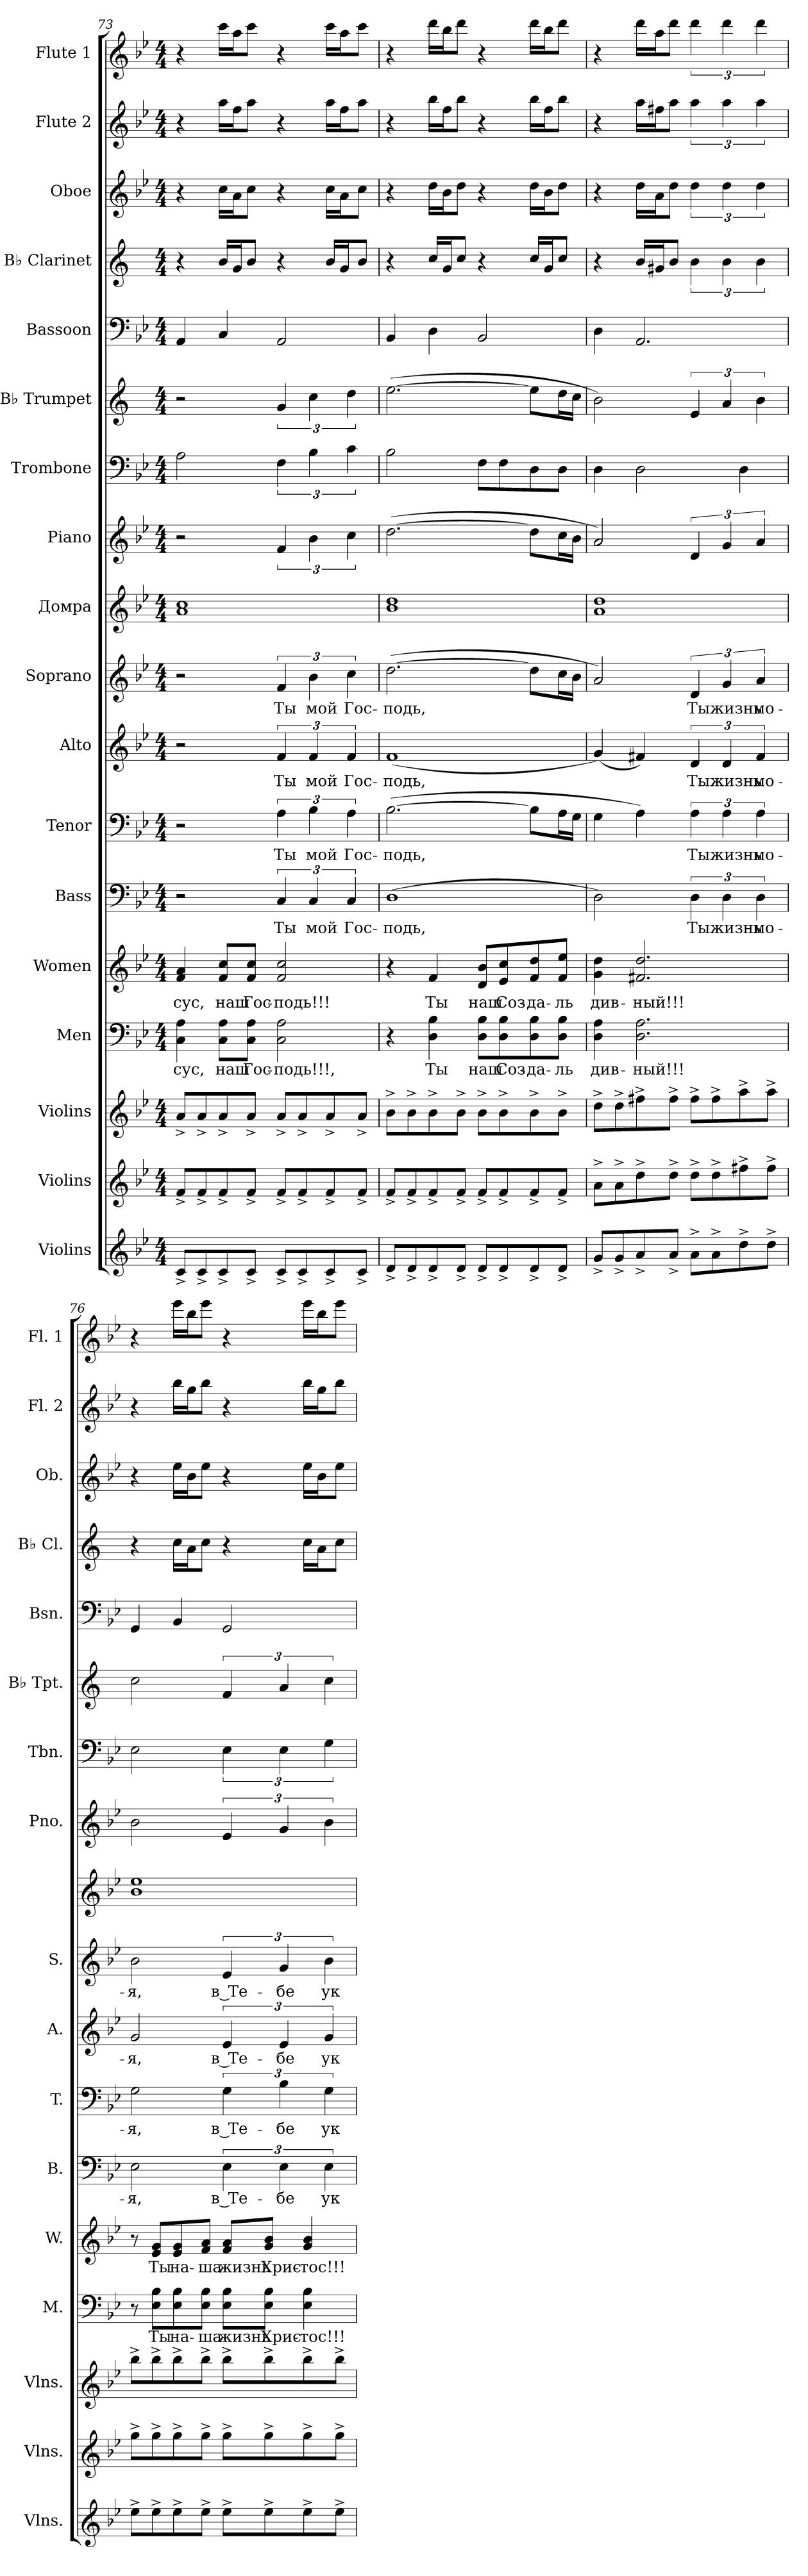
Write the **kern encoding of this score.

**kern	**kern	**kern	**kern	**text	**kern	**text	**kern	**text	**kern	**text	**kern	**text	**kern	**text	**kern	**kern	**kern	**kern	**kern	**kern	**kern	**kern	**kern
*part18	*part17	*part16	*part15	*part15	*part14	*part14	*part13	*part13	*part12	*part12	*part11	*part11	*part10	*part10	*part9	*part8	*part7	*part6	*part5	*part4	*part3	*part2	*part1
*staff18	*staff17	*staff16	*staff15	*staff15	*staff14	*staff14	*staff13	*staff13	*staff12	*staff12	*staff11	*staff11	*staff10	*staff10	*staff9	*staff8	*staff7	*staff6	*staff5	*staff4	*staff3	*staff2	*staff1
*I"Violins	*I"Violins	*I"Violins	*I"Men	*	*I"Women	*	*I"Bass	*	*I"Tenor	*	*I"Alto	*	*I"Soprano	*	*I"Домра	*I"Piano	*I"Trombone	*I"B♭ Trumpet	*I"Bassoon	*I"B♭ Clarinet	*I"Oboe	*I"Flute 2	*I"Flute 1
*I'Vlns.	*I'Vlns.	*I'Vlns.	*I'M.	*	*I'W.	*	*I'B.	*	*I'T.	*	*I'A.	*	*I'S.	*	*	*I'Pno.	*I'Tbn.	*I'B♭ Tpt.	*I'Bsn.	*I'B♭ Cl.	*I'Ob.	*I'Fl. 2	*I'Fl. 1
*clefG2	*clefG2	*clefG2	*clefF4	*	*clefG2	*	*clefF4	*	*clefF4	*	*clefG2	*	*clefG2	*	*clefG2	*clefG2	*clefF4	*clefG2	*clefF4	*clefG2	*clefG2	*clefG2	*clefG2
*	*	*	*	*	*	*	*	*	*	*	*	*	*	*	*	*	*	*ITrd1c2	*	*ITrd1c2	*	*	*
*k[b-e-]	*k[b-e-]	*k[b-e-]	*k[b-e-]	*	*k[b-e-]	*	*k[b-e-]	*	*k[b-e-]	*	*k[b-e-]	*	*k[b-e-]	*	*k[b-e-]	*k[b-e-]	*k[b-e-]	*k[b-e-]	*k[b-e-]	*k[b-e-]	*k[b-e-]	*k[b-e-]	*k[b-e-]
*M4/4	*M4/4	*M4/4	*M4/4	*	*M4/4	*	*M4/4	*	*M4/4	*	*M4/4	*	*M4/4	*	*M4/4	*M4/4	*M4/4	*M4/4	*M4/4	*M4/4	*M4/4	*M4/4	*M4/4
=73	=73	=73	=73	=73	=73	=73	=73	=73	=73	=73	=73	=73	=73	=73	=73	=73	=73	=73	=73	=73	=73	=73	=73
!	!	!	!	!LO:LY:b	!	!LO:LY:b	!	!	!	!	!	!	!	!	!	!	!	!	!	!	!	!	!
8c^/L	8f^/L	8a^/L	4C\ 4A\	-сус,	4f/ 4a/	-сус,	2r	.	2r	.	2r	.	2r	.	1a 1cc	2r	2A\	2r	4AA/	4r	4r	4r	4r
8c^/	8f^/	8a^/	.	.	.	.	.	.	.	.	.	.	.	.	.	.	.	.	.	.	.	.	.
!	!	!	!	!LO:LY:b	!	!LO:LY:b	!	!	!	!	!	!	!	!	!	!	!	!	!	!	!	!	!
8c^/	8f^/	8a^/	8C\ 8A\L	наш	8f/ 8cc/L	наш	.	.	.	.	.	.	.	.	.	.	.	.	4C/	16a/LL	16cc\LL	16aa\LL	16ccc\LL
.	.	.	.	.	.	.	.	.	.	.	.	.	.	.	.	.	.	.	.	16f/J	16a\J	16ff\J	16aa\J
!	!	!	!	!LO:LY:b	!	!LO:LY:b	!	!	!	!	!	!	!	!	!	!	!	!	!	!	!	!	!
8c^/J	8f^/J	8a^/J	8C\ 8A\J	Гос-	8f/ 8cc/J	Гос-	.	.	.	.	.	.	.	.	.	.	.	.	.	8a/J	8cc\J	8aa\J	8ccc\J
!	!	!	!	!LO:LY:b	!	!LO:LY:b	!	!LO:LY:b	!	!LO:LY:b	!	!LO:LY:b	!	!LO:LY:b	!	!	!	!	!	!	!	!	!
8c^/L	8f^/L	8a^/L	2C\ 2A\	-подь!!!,	2f/ 2cc/	-подь!!!	6C/	Ты	6A\	Ты	6f/	Ты	6f/	Ты	.	6f/	6F\	6f/	2AA/	4r	4r	4r	4r
8c^/	8f^/	8a^/	.	.	.	.	.	.	.	.	.	.	.	.	.	.	.	.	.	.	.	.	.
!	!	!	!	!	!	!	!	!LO:LY:b	!	!LO:LY:b	!	!LO:LY:b	!	!LO:LY:b	!	!	!	!	!	!	!	!	!
.	.	.	.	.	.	.	6C/	мой	6B-\	мой	6f/	мой	6b-\	мой	.	6b-\	6B-\	6b-\	.	.	.	.	.
8c^/	8f^/	8a^/	.	.	.	.	.	.	.	.	.	.	.	.	.	.	.	.	.	16a/LL	16cc\LL	16aa\LL	16ccc\LL
.	.	.	.	.	.	.	.	.	.	.	.	.	.	.	.	.	.	.	.	16f/J	16a\J	16ff\J	16aa\J
!	!	!	!	!	!	!	!	!LO:LY:b	!	!LO:LY:b	!	!LO:LY:b	!	!LO:LY:b	!	!	!	!	!	!	!	!	!
.	.	.	.	.	.	.	6C/	Гос-	6A\	Гос-	6f/	Гос-	6cc\	Гос-	.	6cc\	6c\	6cc\	.	.	.	.	.
8c^/J	8f^/J	8a^/J	.	.	.	.	.	.	.	.	.	.	.	.	.	.	.	.	.	8a/J	8cc\J	8aa\J	8ccc\J
!!LO:PB:g=z
=74	=74	=74	=74	=74	=74	=74	=74	=74	=74	=74	=74	=74	=74	=74	=74	=74	=74	=74	=74	=74	=74	=74	=74
!	!	!	!	!	!	!	!	!LO:LY:b	!	!LO:LY:b	!	!LO:LY:b	!	!LO:LY:b	!	!	!	!	!	!	!	!	!
8d^/L	8f^/L	8b-^\L	4r	.	4r	.	(>1D	-подь,	(>[2.B-\	-подь,	(<1f	-подь,	(>[2.dd\	-подь,	1b- 1dd	(>[2.dd\	2B-\	(>[2.dd\	4BB-/	4r	4r	4r	4r
8d^/	8f^/	8b-^\	.	.	.	.	.	.	.	.	.	.	.	.	.	.	.	.	.	.	.	.	.
!	!	!	!	!LO:LY:b	!	!LO:LY:b	!	!	!	!	!	!	!	!	!	!	!	!	!	!	!	!	!
8d^/	8f^/	8b-^\	4D\ 4B-\	Ты	4f/	Ты	.	.	.	.	.	.	.	.	.	.	.	.	4D\	16b-/LL	16dd\LL	16bb-\LL	16ddd\LL
.	.	.	.	.	.	.	.	.	.	.	.	.	.	.	.	.	.	.	.	16f/J	16b-\J	16ff\J	16bb-\J
8d^/J	8f^/J	8b-^\J	.	.	.	.	.	.	.	.	.	.	.	.	.	.	.	.	.	8b-/J	8dd\J	8bb-\J	8ddd\J
!	!	!	!	!LO:LY:b	!	!LO:LY:b	!	!	!	!	!	!	!	!	!	!	!	!	!	!	!	!	!
8d^/L	8f^/L	8b-^\L	8D\ 8B-\L	наш	8d/ 8b-/L	наш	.	.	.	.	.	.	.	.	.	.	8F\L	.	2BB-/	4r	4r	4r	4r
!	!	!	!	!LO:LY:b	!	!LO:LY:b	!	!	!	!	!	!	!	!	!	!	!	!	!	!	!	!	!
8d^/	8f^/	8b-^\	8D\ 8B-\	Соз-	8e-/ 8cc/	Соз-	.	.	.	.	.	.	.	.	.	.	8F\	.	.	.	.	.	.
!	!	!	!	!LO:LY:b	!	!LO:LY:b	!	!	!	!	!	!	!	!	!	!	!	!	!	!	!	!	!
8d^/	8f^/	8b-^\	8D\ 8B-\	-да-	8f/ 8dd/	-да-	.	.	8B-\L]	.	.	.	8dd\L]	.	.	8dd\L]	8D\	8dd\L]	.	16b-/LL	16dd\LL	16bb-\LL	16ddd\LL
.	.	.	.	.	.	.	.	.	.	.	.	.	.	.	.	.	.	.	.	16f/J	16b-\J	16ff\J	16bb-\J
!	!	!	!	!LO:LY:b	!	!LO:LY:b	!	!	!	!	!	!	!	!	!	!	!	!	!	!	!	!	!
8d^/J	8f^/J	8b-^\J	8D\ 8B-\J	-ль	8f/ 8ee-/J	-ль	.	.	16A\L	.	.	.	16cc\L	.	.	16cc\L	8D\J	16cc\L	.	8b-/J	8dd\J	8bb-\J	8ddd\J
.	.	.	.	.	.	.	.	.	16G\JJ	.	.	.	16b-\JJ	.	.	16b-\JJ	.	16b-\JJ	.	.	.	.	.
=75	=75	=75	=75	=75	=75	=75	=75	=75	=75	=75	=75	=75	=75	=75	=75	=75	=75	=75	=75	=75	=75	=75	=75
!	!	!	!	!LO:LY:b	!	!LO:LY:b	!	!	!	!	!	!	!	!	!	!	!	!	!	!	!	!	!
8g^/L	8a^\L	8dd^\L	4D\ 4A\	див-	4g\ 4dd\	див-	2D\)	.	4G\	.	(<4g/)	.	2a/)	.	1a 1dd	2a/)	4D\	2a\)	4D\	4r	4r	4r	4r
8g^/	8a^\	8dd^\	.	.	.	.	.	.	.	.	.	.	.	.	.	.	.	.	.	.	.	.	.
!	!	!	!	!LO:LY:b	!	!LO:LY:b	!	!	!	!	!	!	!	!	!	!	!	!	!	!	!	!	!
8a^/	8dd^\	8ff#X^\	2.D\ 2.A\	-ный!!!	2.f#X/ 2.dd/	-ный!!!	.	.	4A\)	.	4f#X/)	.	.	.	.	.	2D\	.	2.AA/	16a/LL	16dd\LL	16aa\LL	16ddd\LL
.	.	.	.	.	.	.	.	.	.	.	.	.	.	.	.	.	.	.	.	16f#X/J	16a\J	16ff#X\J	16aa\J
8a^/J	8dd^\J	8ff#^\J	.	.	.	.	.	.	.	.	.	.	.	.	.	.	.	.	.	8a/J	8dd\J	8aa\J	8ddd\J
!	!	!	!	!	!	!	!	!LO:LY:b	!	!LO:LY:b	!	!LO:LY:b	!	!LO:LY:b	!	!	!	!	!	!	!	!	!
8a^\L	8dd^\L	8ff#^\L	.	.	.	.	6D\	Ты	6A\	Ты	6d/	Ты	6d/	Ты	.	6d/	.	6d/	.	6a\	6dd\	6aa\	6ddd\
8a^\	8dd^\	8ff#^\	.	.	.	.	.	.	.	.	.	.	.	.	.	.	.	.	.	.	.	.	.
!	!	!	!	!	!	!	!	!LO:LY:b	!	!LO:LY:b	!	!LO:LY:b	!	!LO:LY:b	!	!	!	!	!	!	!	!	!
.	.	.	.	.	.	.	6D\	жизнь	6A\	жизнь	6d/	жизнь	6g/	жизнь	.	6g/	.	6g/	.	6a\	6dd\	6aa\	6ddd\
8dd^\	8ff#X^\	8aa^\	.	.	.	.	.	.	.	.	.	.	.	.	.	.	4D\	.	.	.	.	.	.
!	!	!	!	!	!	!	!	!LO:LY:b	!	!LO:LY:b	!	!LO:LY:b	!	!LO:LY:b	!	!	!	!	!	!	!	!	!
.	.	.	.	.	.	.	6D\	мо-	6A\	мо-	6f#/	мо-	6a/	мо-	.	6a/	.	6a\	.	6a\	6dd\	6aa\	6ddd\
8dd^\J	8ff#^\J	8aa^\J	.	.	.	.	.	.	.	.	.	.	.	.	.	.	.	.	.	.	.	.	.
=76	=76	=76	=76	=76	=76	=76	=76	=76	=76	=76	=76	=76	=76	=76	=76	=76	=76	=76	=76	=76	=76	=76	=76
!	!	!	!	!	!	!	!	!LO:LY:b	!	!LO:LY:b	!	!LO:LY:b	!	!LO:LY:b	!	!	!	!	!	!	!	!	!
8ee-^\L	8gg^\L	8bb-^\L	8r	.	8r	.	2E-\	-я,	2G\	-я,	2g/	-я,	2b-\	-я,	1b- 1ee-	2b-\	2E-\	2b-\	4GG/	4r	4r	4r	4r
!	!	!	!	!LO:LY:b	!	!LO:LY:b	!	!	!	!	!	!	!	!	!	!	!	!	!	!	!	!	!
8ee-^\	8gg^\	8bb-^\	8E-\ 8B-\L	Ты	8e-/ 8g/L	Ты	.	.	.	.	.	.	.	.	.	.	.	.	.	.	.	.	.
!	!	!	!	!LO:LY:b	!	!LO:LY:b	!	!	!	!	!	!	!	!	!	!	!	!	!	!	!	!	!
8ee-^\	8gg^\	8bb-^\	8E-\ 8B-\	на-	8e-/ 8g/	на-	.	.	.	.	.	.	.	.	.	.	.	.	4BB-/	16b-\LL	16ee-\LL	16bb-\LL	16eee-\LL
.	.	.	.	.	.	.	.	.	.	.	.	.	.	.	.	.	.	.	.	16g\J	16b-\J	16gg\J	16bb-\J
!	!	!	!	!LO:LY:b	!	!LO:LY:b	!	!	!	!	!	!	!	!	!	!	!	!	!	!	!	!	!
8ee-^\J	8gg^\J	8bb-^\J	8E-\ 8B-\J	-ша	8f/ 8a/J	-ша	.	.	.	.	.	.	.	.	.	.	.	.	.	8b-\J	8ee-\J	8bb-\J	8eee-\J
!	!	!	!	!LO:LY:b	!	!LO:LY:b	!	!LO:LY:b	!	!LO:LY:b	!	!LO:LY:b	!	!LO:LY:b	!	!	!	!	!	!	!	!	!
8ee-^\L	8gg^\L	8bb-^\L	8E-\ 8B-\L	жизнь	8f/ 8a/L	жизнь	6E-\	в Те-	6G\	в Те-	6e-/	в Те-	6e-/	в Те-	.	6e-/	6E-\	6e-/	2GG/	4r	4r	4r	4r
!	!	!	!	!LO:LY:b	!	!LO:LY:b	!	!	!	!	!	!	!	!	!	!	!	!	!	!	!	!	!
8ee-^\	8gg^\	8bb-^\	8E-\ 8B-\J	Хрис-	8g/ 8b-/J	Хрис-	.	.	.	.	.	.	.	.	.	.	.	.	.	.	.	.	.
!	!	!	!	!	!	!	!	!LO:LY:b	!	!LO:LY:b	!	!LO:LY:b	!	!LO:LY:b	!	!	!	!	!	!	!	!	!
.	.	.	.	.	.	.	6E-\	-бе	6B-\	-бе	6e-/	-бе	6g/	-бе	.	6g/	6E-\	6g/	.	.	.	.	.
!	!	!	!	!LO:LY:b	!	!LO:LY:b	!	!	!	!	!	!	!	!	!	!	!	!	!	!	!	!	!
8ee-^\	8gg^\	8bb-^\	4E-\ 4B-\	-тос!!!	4g/ 4b-/	-тос!!!	.	.	.	.	.	.	.	.	.	.	.	.	.	16b-\LL	16ee-\LL	16bb-\LL	16eee-\LL
.	.	.	.	.	.	.	.	.	.	.	.	.	.	.	.	.	.	.	.	16g\J	16b-\J	16gg\J	16bb-\J
!	!	!	!	!	!	!	!	!LO:LY:b	!	!LO:LY:b	!	!LO:LY:b	!	!LO:LY:b	!	!	!	!	!	!	!	!	!
.	.	.	.	.	.	.	6E-\	ук-	6G\	ук-	6g/	ук-	6b-\	ук-	.	6b-\	6G\	6b-\	.	.	.	.	.
8ee-^\J	8gg^\J	8bb-^\J	.	.	.	.	.	.	.	.	.	.	.	.	.	.	.	.	.	8b-\J	8ee-\J	8bb-\J	8eee-\J
=	=	=	=	=	=	=	=	=	=	=	=	=	=	=	=	=	=	=	=	=	=	=	=
*-	*-	*-	*-	*-	*-	*-	*-	*-	*-	*-	*-	*-	*-	*-	*-	*-	*-	*-	*-	*-	*-	*-	*-
